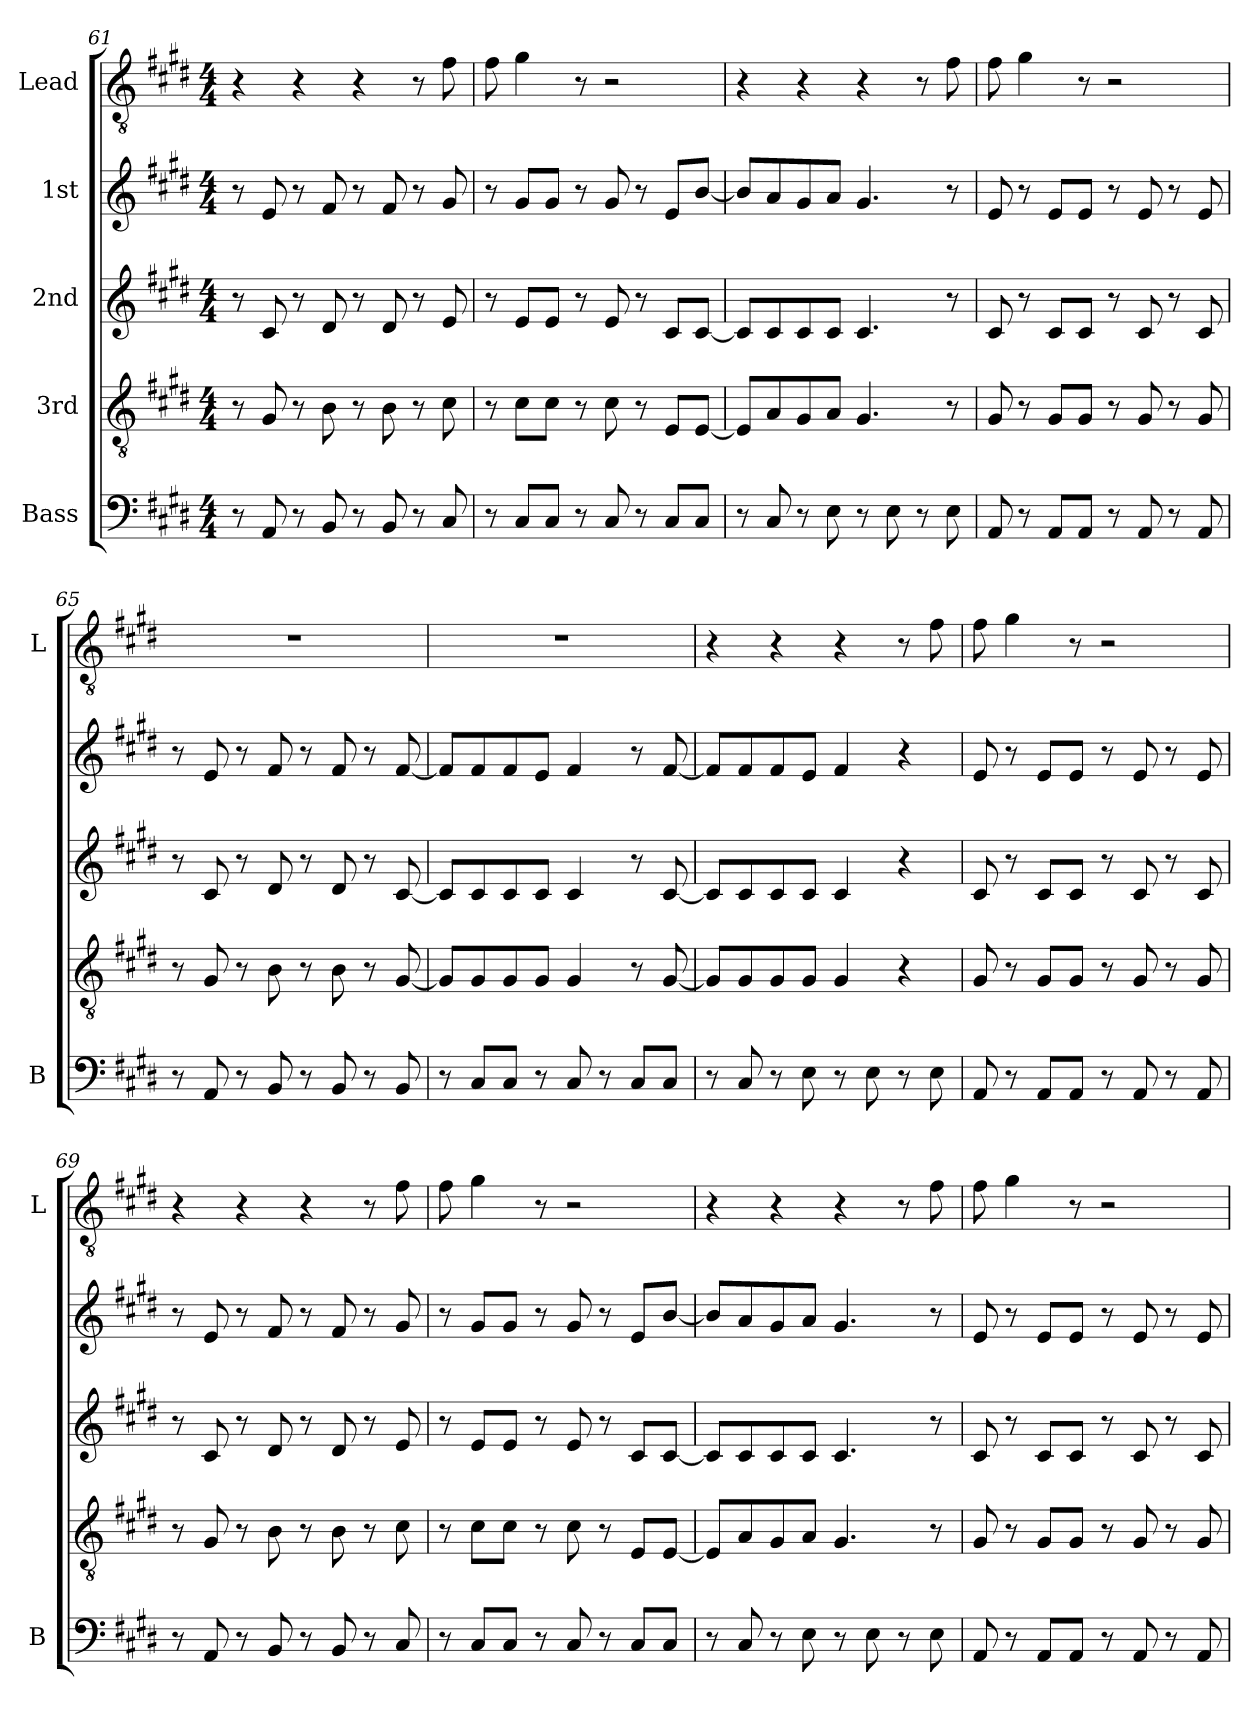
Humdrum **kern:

**kern	**kern	**kern	**kern	**kern
*part5	*part4	*part3	*part2	*part1
*staff5	*staff4	*staff3	*staff2	*staff1
*I"Bass	*I"3rd	*I"2nd	*I"1st	*I"Lead
*I'B	*	*	*	*I'L
*clefF4	*clefGv2	*clefG2	*clefG2	*clefGv2
*k[f#c#g#d#]	*k[f#c#g#d#]	*k[f#c#g#d#]	*k[f#c#g#d#]	*k[f#c#g#d#]
*M4/4	*M4/4	*M4/4	*M4/4	*M4/4
=61	=61	=61	=61	=61
8r	8r	8r	8r	4r
8AA	8G#	8c#	8e	.
8r	8r	8r	8r	4r
8BB	8B	8d#	8f#	.
8r	8r	8r	8r	4r
8BB	8B	8d#	8f#	.
8r	8r	8r	8r	8r
8C#	8c#	8e	8g#	8f#
=62	=62	=62	=62	=62
8r	8r	8r	8r	8f#
8C#L	8c#L	8eL	8g#L	4g#
8C#J	8c#J	8eJ	8g#J	.
8r	8r	8r	8r	8r
8C#	8c#	8e	8g#	2r
8r	8r	8r	8r	.
8C#L	8EL	8c#L	8eL	.
8C#J	[8EJ	[8c#J	[8bJ	.
=63	=63	=63	=63	=63
8r	8EL]	8c#L]	8bL]	4r
8C#	8A	8c#	8a	.
8r	8G#	8c#	8g#	4r
8E	8AJ	8c#J	8aJ	.
8r	4.G#	4.c#	4.g#	4r
8E	.	.	.	.
8r	.	.	.	8r
8E	8r	8r	8r	8f#
=64	=64	=64	=64	=64
8AA	8G#	8c#	8e	8f#
8r	8r	8r	8r	4g#
8AAL	8G#L	8c#L	8eL	.
8AAJ	8G#J	8c#J	8eJ	8r
8r	8r	8r	8r	2r
8AA	8G#	8c#	8e	.
8r	8r	8r	8r	.
8AA	8G#	8c#	8e	.
=65	=65	=65	=65	=65
8r	8r	8r	8r	1r
8AA	8G#	8c#	8e	.
8r	8r	8r	8r	.
8BB	8B	8d#	8f#	.
8r	8r	8r	8r	.
8BB	8B	8d#	8f#	.
8r	8r	8r	8r	.
8BB	[8G#	[8c#	[8f#	.
=66	=66	=66	=66	=66
8r	8G#L]	8c#L]	8f#L]	1r
8C#L	8G#	8c#	8f#	.
8C#J	8G#	8c#	8f#	.
8r	8G#J	8c#J	8eJ	.
8C#	4G#	4c#	4f#	.
8r	.	.	.	.
8C#L	8r	8r	8r	.
8C#J	[8G#	[8c#	[8f#	.
=67	=67	=67	=67	=67
8r	8G#L]	8c#L]	8f#L]	4r
8C#	8G#	8c#	8f#	.
8r	8G#	8c#	8f#	4r
8E	8G#J	8c#J	8eJ	.
8r	4G#	4c#	4f#	4r
8E	.	.	.	.
8r	4r	4r	4r	8r
8E	.	.	.	8f#
=68	=68	=68	=68	=68
8AA	8G#	8c#	8e	8f#
8r	8r	8r	8r	4g#
8AAL	8G#L	8c#L	8eL	.
8AAJ	8G#J	8c#J	8eJ	8r
8r	8r	8r	8r	2r
8AA	8G#	8c#	8e	.
8r	8r	8r	8r	.
8AA	8G#	8c#	8e	.
=69	=69	=69	=69	=69
8r	8r	8r	8r	4r
8AA	8G#	8c#	8e	.
8r	8r	8r	8r	4r
8BB	8B	8d#	8f#	.
8r	8r	8r	8r	4r
8BB	8B	8d#	8f#	.
8r	8r	8r	8r	8r
8C#	8c#	8e	8g#	8f#
=70	=70	=70	=70	=70
8r	8r	8r	8r	8f#
8C#L	8c#L	8eL	8g#L	4g#
8C#J	8c#J	8eJ	8g#J	.
8r	8r	8r	8r	8r
8C#	8c#	8e	8g#	2r
8r	8r	8r	8r	.
8C#L	8EL	8c#L	8eL	.
8C#J	[8EJ	[8c#J	[8bJ	.
=71	=71	=71	=71	=71
8r	8EL]	8c#L]	8bL]	4r
8C#	8A	8c#	8a	.
8r	8G#	8c#	8g#	4r
8E	8AJ	8c#J	8aJ	.
8r	4.G#	4.c#	4.g#	4r
8E	.	.	.	.
8r	.	.	.	8r
8E	8r	8r	8r	8f#
=72	=72	=72	=72	=72
8AA	8G#	8c#	8e	8f#
8r	8r	8r	8r	4g#
8AAL	8G#L	8c#L	8eL	.
8AAJ	8G#J	8c#J	8eJ	8r
8r	8r	8r	8r	2r
8AA	8G#	8c#	8e	.
8r	8r	8r	8r	.
8AA	8G#	8c#	8e	.
=	=	=	=	=
*-	*-	*-	*-	*-
